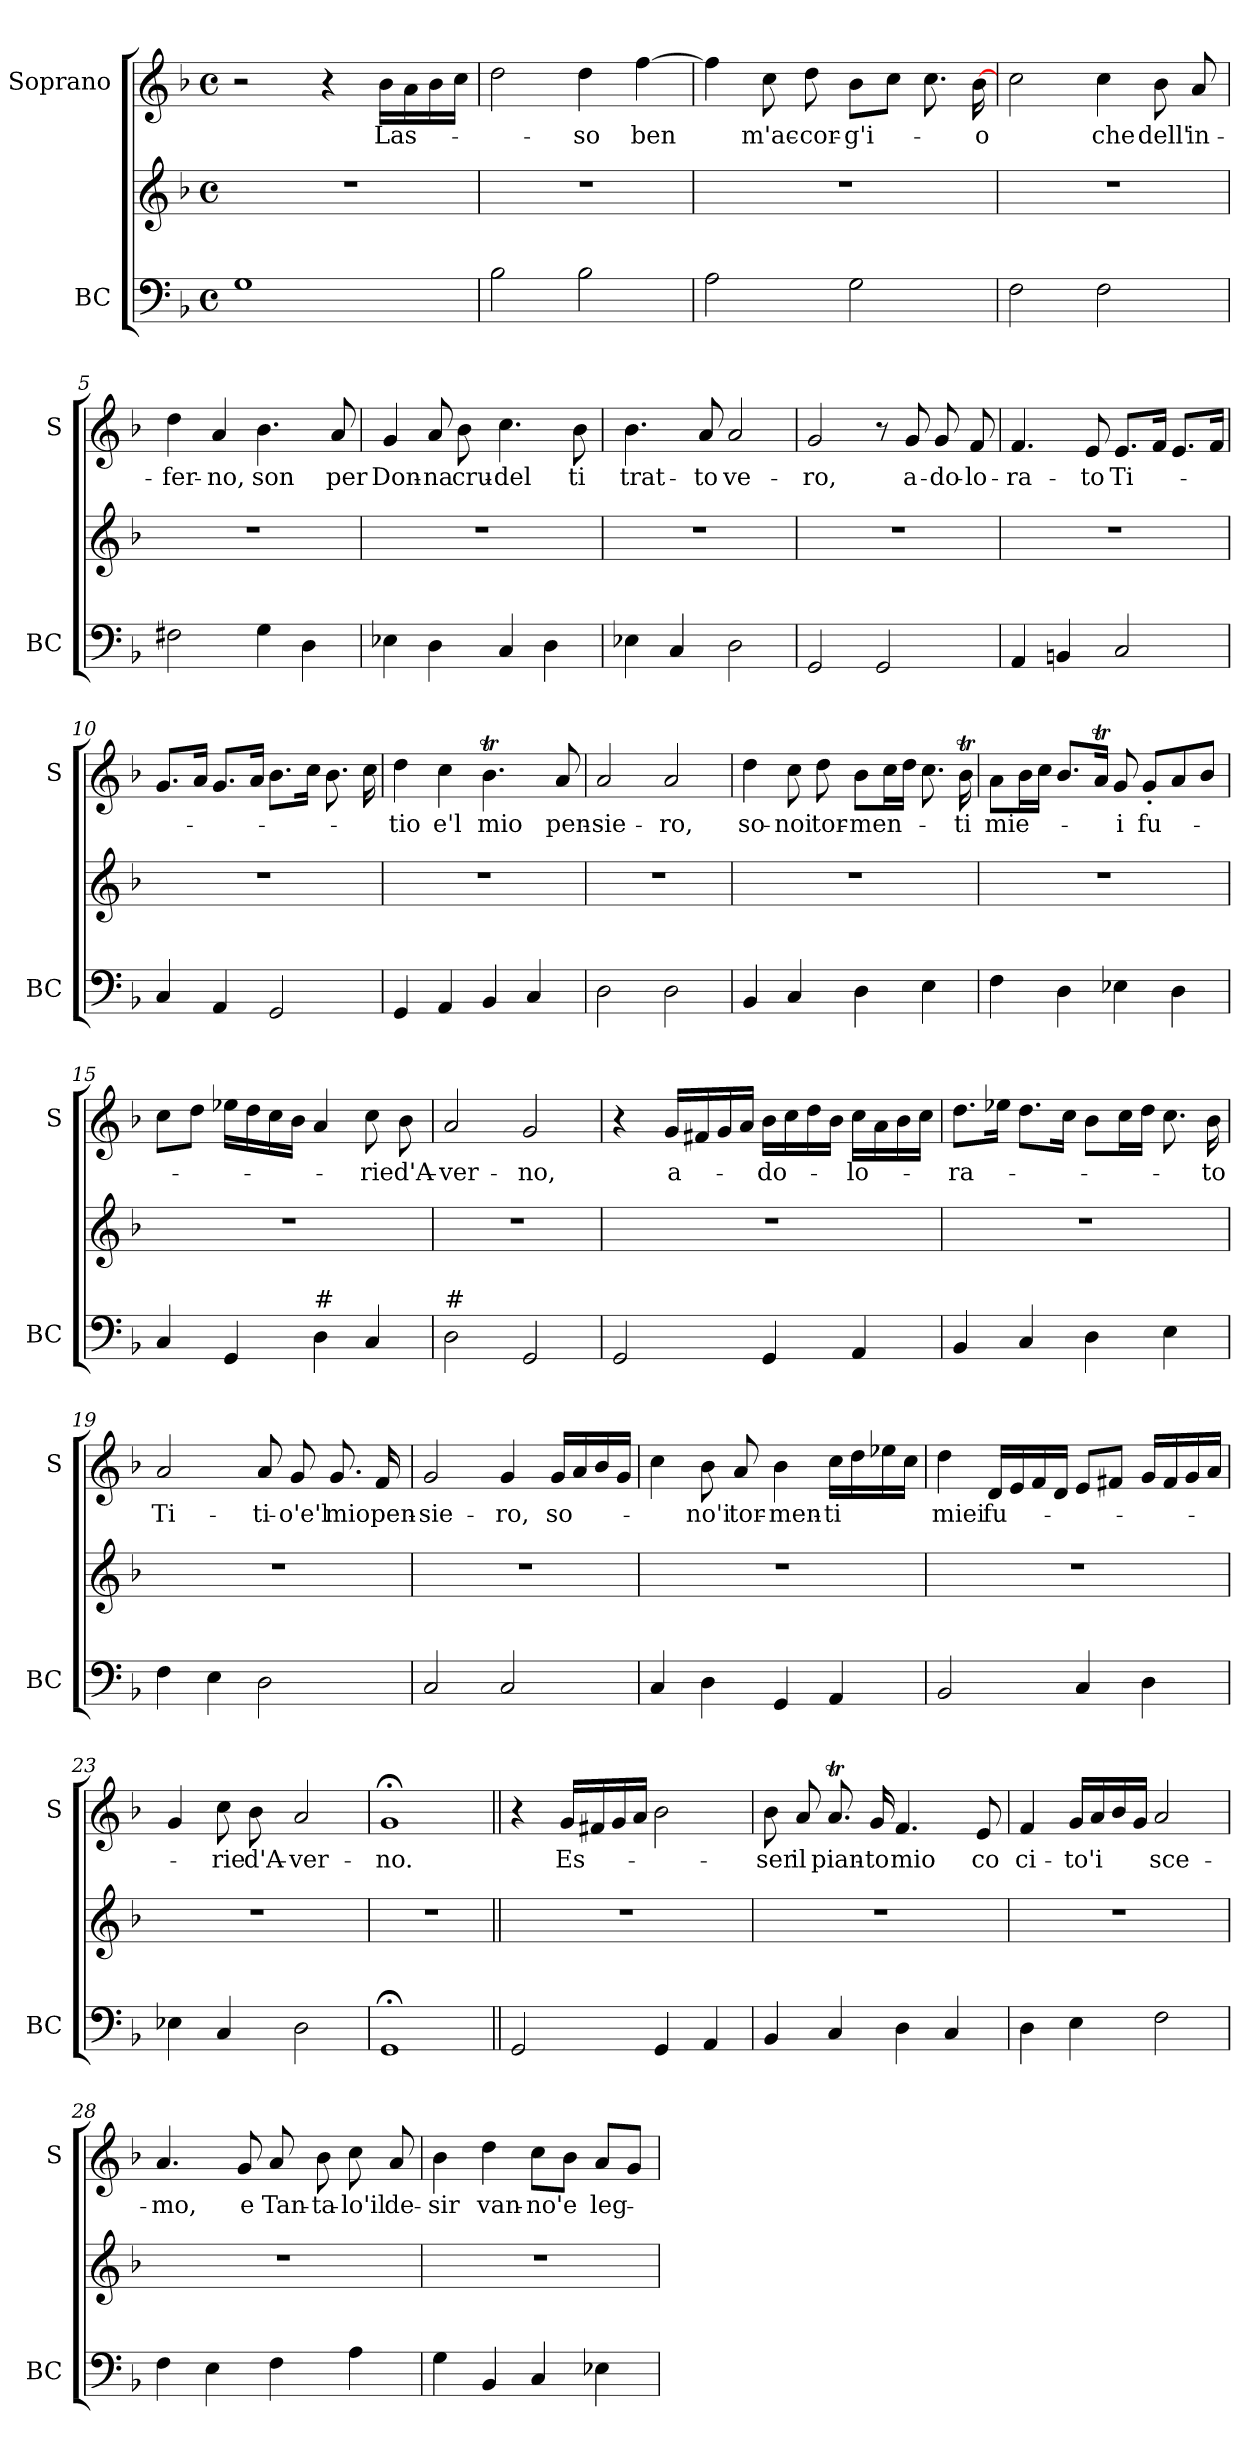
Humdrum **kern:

**kern	**kern	**kern	**text
*part2	*part2	*part1	*part1
*staff3	*staff2	*staff1	*staff1
*I"BC	*	*I"Soprano	*
*I'BC	*	*I'S	*
*clefF4	*clefG2	*clefG2	*
*k[b-]	*k[b-]	*k[b-]	*
*F:	*F:	*F:	*
*M4/4	*M4/4	*M4/4	*
*met(c)	*met(c)	*met(c)	*
=1	=1	=1	=1
1G	1r	2r	.
.	.	4r	.
!	!	!	!LO:LY:b
.	.	16b-\LL	Las-
.	.	16a\	.
.	.	16b-\	.
.	.	16cc\JJ	.
=2	=2	=2	=2
2B-\	1r	2dd\	.
!	!	!	!LO:LY:b
2B-\	.	4dd\	-so
!	!	!	!LO:LY:b
.	.	[4ff\	ben
=3	=3	=3	=3
2A\	1r	4ff\]	.
!	!	!	!LO:LY:b
.	.	8cc\	m'ac-
!	!	!	!LO:LY:b
.	.	8dd\	-cor-
!	!	!	!LO:LY:b
2G\	.	8b-\L	-g'i-
.	.	8cc\J	.
.	.	8.cc\	.
!	!	!	!LO:LY:b
.	.	[16b-\	-o
=4	=4	=4	=4
2F\	1r	2cc\	.
!	!	!	!LO:LY:b
2F\	.	4cc\	che
!	!	!	!LO:LY:b
.	.	8b-\	dell'
!	!	!	!LO:LY:b
.	.	8a/	in-
!!LO:LB:g=z
=5	=5	=5	=5
!	!	!	!LO:LY:b
2F#X\	1r	4dd\	-fer-
!	!	!	!LO:LY:b
.	.	4a/	-no,
!	!	!	!LO:LY:b
4G\	.	4.b-\	son
4D\	.	.	.
!	!	!	!LO:LY:b
.	.	8a/	per
=6	=6	=6	=6
!	!	!	!LO:LY:b
4E-X\	1r	4g/	Don-
!	!	!	!LO:LY:b
4D\	.	8a/	-na
!	!	!	!LO:LY:b
.	.	8b-\	cru-
!	!	!	!LO:LY:b
4C/	.	4.cc\	-del
4D\	.	.	.
!	!	!	!LO:LY:b
.	.	8b-\	ti
=7	=7	=7	=7
!	!	!	!LO:LY:b
4E-X\	1r	4.b-\	trat-
4C/	.	.	.
!	!	!	!LO:LY:b
.	.	8a/	-to
!	!	!	!LO:LY:b
2D\	.	2a/	ve-
=8	=8	=8	=8
!	!	!	!LO:LY:b
2GG/	1r	2g/	-ro,
2GG/	.	8r	.
!	!	!	!LO:LY:b
.	.	8g/	a-
!	!	!	!LO:LY:b
.	.	8g/	-do-
!	!	!	!LO:LY:b
.	.	8f/	-lo-
!!LO:LB:g=z
=9	=9	=9	=9
!	!	!	!LO:LY:b
4AA/	1r	4.f/	-ra-
4BBn/	.	.	.
!	!	!	!LO:LY:b
.	.	8e/	-to
!	!	!	!LO:LY:b
2C/	.	8.e/L	Ti-
.	.	16f/Jk	.
.	.	8.e/L	.
.	.	16f/Jk	.
=10	=10	=10	=10
4C/	1r	8.g/L	.
.	.	16a/Jk	.
4AA/	.	8.g/L	.
.	.	16a/Jk	.
2GG/	.	8.b-\L	.
.	.	16cc\Jk	.
.	.	8.b-\	.
.	.	16cc\	.
=11	=11	=11	=11
!	!	!	!LO:LY:b
4GG/	1r	4dd\	-tio
!	!	!	!LO:LY:b
4AA/	.	4cc\	e'l
!	!	!	!LO:LY:b
4BB-/	.	4.b-T\	mio
4C/	.	.	.
!	!	!	!LO:LY:b
.	.	8a/	pen-
=12	=12	=12	=12
!	!	!	!LO:LY:b
2D\	1r	2a/	-sie-
!	!	!	!LO:LY:b
2D\	.	2a/	-ro,
!!LO:PB:g=z
=13	=13	=13	=13
!	!	!	!LO:LY:b
4BB-/	1r	4dd\	so-
!	!	!	!LO:LY:b
4C/	.	8cc\	-noi
!	!	!	!LO:LY:b
.	.	8dd\	tor-
!	!	!	!LO:LY:b
4D\	.	8b-\L	-men-
.	.	16cc\L	.
.	.	16dd\JJ	.
4E\	.	8.cc\	.
!	!	!	!LO:LY:b
.	.	16b-T\	-ti
=14	=14	=14	=14
!	!	!	!LO:LY:b
4F\	1r	8a\L	mie-
.	.	16b-\L	.
.	.	16cc\JJ	.
4D\	.	8.b-/L	.
.	.	16at/Jk	.
!	!	!	!LO:LY:b
4E-X\	.	8g/	-i
!	!	!	!LO:LY:b
.	.	8g'</L	fu-
4D\	.	8a/	.
.	.	8b-/J	.
=15	=15	=15	=15
4C/	1r	8cc\L	.
.	.	8dd\J	.
4GG/	.	16ee-X\LL	.
.	.	16dd\	.
.	.	16cc\	.
.	.	16b-\JJ	.
!LO:TX:a:t=#	!	!	!
4D\	.	4a/	.
!	!	!	!LO:LY:b
4C/	.	8cc\	-rie
!	!	!	!LO:LY:b
.	.	8b-\	d'A-
=16	=16	=16	=16
!LO:TX:a:t=#	!	!	!
!	!	!	!LO:LY:b
2D\	1r	2a/	-ver-
!	!	!	!LO:LY:b
2GG/	.	2g/	-no,
!!LO:LB:g=z
=17	=17	=17	=17
2GG/	1r	4r	.
!	!	!	!LO:LY:b
.	.	16g/LL	a-
.	.	16f#X/	.
.	.	16g/	.
.	.	16a/JJ	.
!	!	!	!LO:LY:b
4GG/	.	16b-\LL	-do-
.	.	16cc\	.
.	.	16dd\	.
.	.	16b-\JJ	.
!	!	!	!LO:LY:b
4AA/	.	16cc\LL	-lo-
.	.	16a\	.
.	.	16b-\	.
.	.	16cc\JJ	.
=18	=18	=18	=18
!	!	!	!LO:LY:b
4BB-/	1r	8.dd\L	-ra-
.	.	16ee-X\Jk	.
4C/	.	8.dd\L	.
.	.	16cc\Jk	.
4D\	.	8b-\L	.
.	.	16cc\L	.
.	.	16dd\JJ	.
4E\	.	8.cc\	.
!	!	!	!LO:LY:b
.	.	16b-\	-to
=19	=19	=19	=19
!	!	!	!LO:LY:b
4F\	1r	2a/	Ti-
4E\	.	.	.
!	!	!	!LO:LY:b
2D\	.	8a/	-ti-
!	!	!	!LO:LY:b
.	.	8g/	-o'e'l
!	!	!	!LO:LY:b
.	.	8.g/	mio
!	!	!	!LO:LY:b
.	.	16f/	pen-
=20	=20	=20	=20
!	!	!	!LO:LY:b
2C/	1r	2g/	-sie-
!	!	!	!LO:LY:b
2C/	.	4g/	-ro,
!	!	!	!LO:LY:b
.	.	16g/LL	so-
.	.	16a/	.
.	.	16b-/	.
.	.	16g/JJ	.
!!LO:LB:g=z
=21	=21	=21	=21
4C/	1r	4cc\	.
!	!	!	!LO:LY:b
4D\	.	8b-\	-no'i
!	!	!	!LO:LY:b
.	.	8a/	tor-
!	!	!	!LO:LY:b
4GG/	.	4b-\	-men-
!	!	!	!LO:LY:b
4AA/	.	16cc\LL	-ti
.	.	16dd\	.
.	.	16ee-X\	.
.	.	16cc\JJ	.
=22	=22	=22	=22
!	!	!	!LO:LY:b
2BB-/	1r	4dd\	miei
!	!	!	!LO:LY:b
.	.	16d/LL	fu-
.	.	16e/	.
.	.	16f/	.
.	.	16d/JJ	.
4C/	.	8e/L	.
.	.	8f#X/J	.
4D\	.	16g/LL	.
.	.	16f#/	.
.	.	16g/	.
.	.	16a/JJ	.
=23	=23	=23	=23
4E-X\	1r	4g/	.
!	!	!	!LO:LY:b
4C/	.	8cc\	-rie
!	!	!	!LO:LY:b
.	.	8b-\	d'A-
!	!	!	!LO:LY:b
2D\	.	2a/	-ver-
=24	=24	=24	=24
!	!	!	!LO:LY:b
1GG;<	1r	1g;<	-no.
!!LO:LB:g=z
=25||	=25||	=25||	=25||
2GG/	1r	4r	.
!	!	!	!LO:LY:b
.	.	16g/LL	Es-
.	.	16f#X/	.
.	.	16g/	.
.	.	16a/JJ	.
4GG/	.	2b-\	.
4AA/	.	.	.
=26	=26	=26	=26
!	!	!	!LO:LY:b
4BB-/	1r	8b-\	-ser
!	!	!	!LO:LY:b
.	.	8a/	il
!	!	!	!LO:LY:b
4C/	.	8.at/	pian-
!	!	!	!LO:LY:b
.	.	16g/	-to
!	!	!	!LO:LY:b
4D\	.	4.f/	mio
4C/	.	.	.
!	!	!	!LO:LY:b
.	.	8e/	co
=27	=27	=27	=27
!	!	!	!LO:LY:b
4D\	1r	4f/	ci-
!	!	!	!LO:LY:b
4E\	.	16g/LL	-to'i
.	.	16a/	.
.	.	16b-/	.
.	.	16g/JJ	.
!	!	!	!LO:LY:b
2F\	.	2a/	sce-
=28	=28	=28	=28
!	!	!	!LO:LY:b
4F\	1r	4.a/	-mo,
4E\	.	.	.
!	!	!	!LO:LY:b
.	.	8g/	e
!	!	!	!LO:LY:b
4F\	.	8a/	Tan-
!	!	!	!LO:LY:b
.	.	8b-\	-ta-
!	!	!	!LO:LY:b
4A\	.	8cc\	-lo'il
!	!	!	!LO:LY:b
.	.	8a/	de-
!!LO:PB:g=z
=29	=29	=29	=29
!	!	!	!LO:LY:b
4G\	1r	4b-\	-sir
!	!	!	!LO:LY:b
4BB-/	.	4dd\	van-
!	!	!	!LO:LY:b
4C/	.	8cc\L	-no'e
.	.	8b-\J	.
!	!	!	!LO:LY:b
4E-X\	.	8a/L	leg-
.	.	8g/J	.
=	=	=	=
*-	*-	*-	*-
